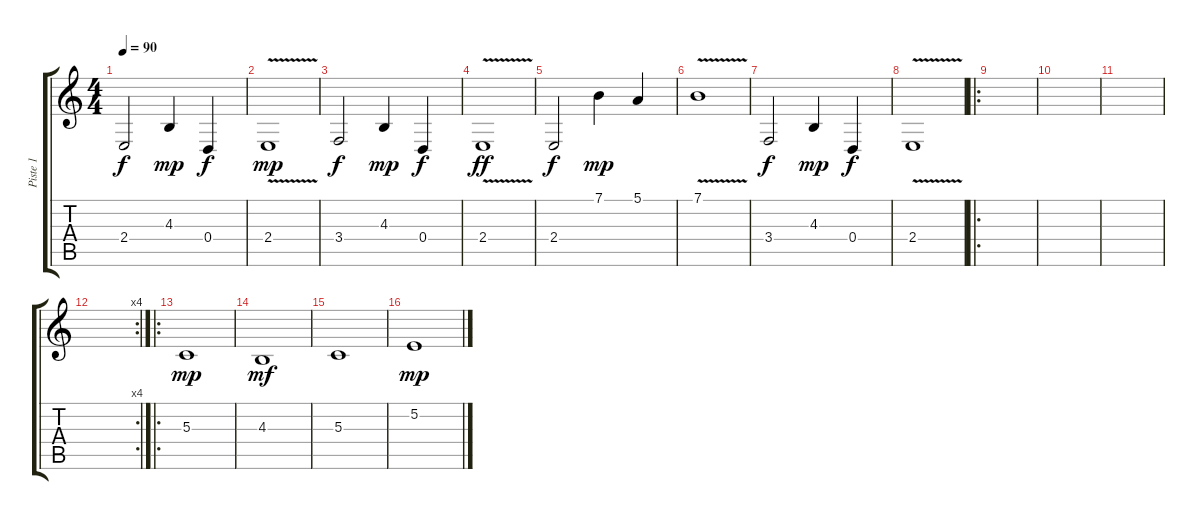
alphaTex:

\track ("Piste 1" "Piste 1") {instrument violin}
\staff {score tabs}
\tuning (E4 B3 G3 D3 A2 E2) {hide}
\ts (4 4)
\tempo 90
\clef g2
\ks c
2.4.2{dy f instrument violin} 4.3.4{dy mp} 0.4.4{dy f} |
2.4{v}.1{dy mp} |
3.4.2{dy f} 4.3.4{dy mp} 0.4.4{dy f} |
2.4{v}.1{dy ff} |
2.4.2{dy f} 7.1.4{dy mp} 5.1.4 |
7.1{v}.1 |
3.4.2{dy f} 4.3.4{dy mp} 0.4.4{dy f} |
2.4{v}.1 |
\ro
|
|
|
\rc 4
|
\ro
5.3.1{dy mp} |
4.3.1{dy mf} |
5.3.1 |
5.2.1{dy mp}
